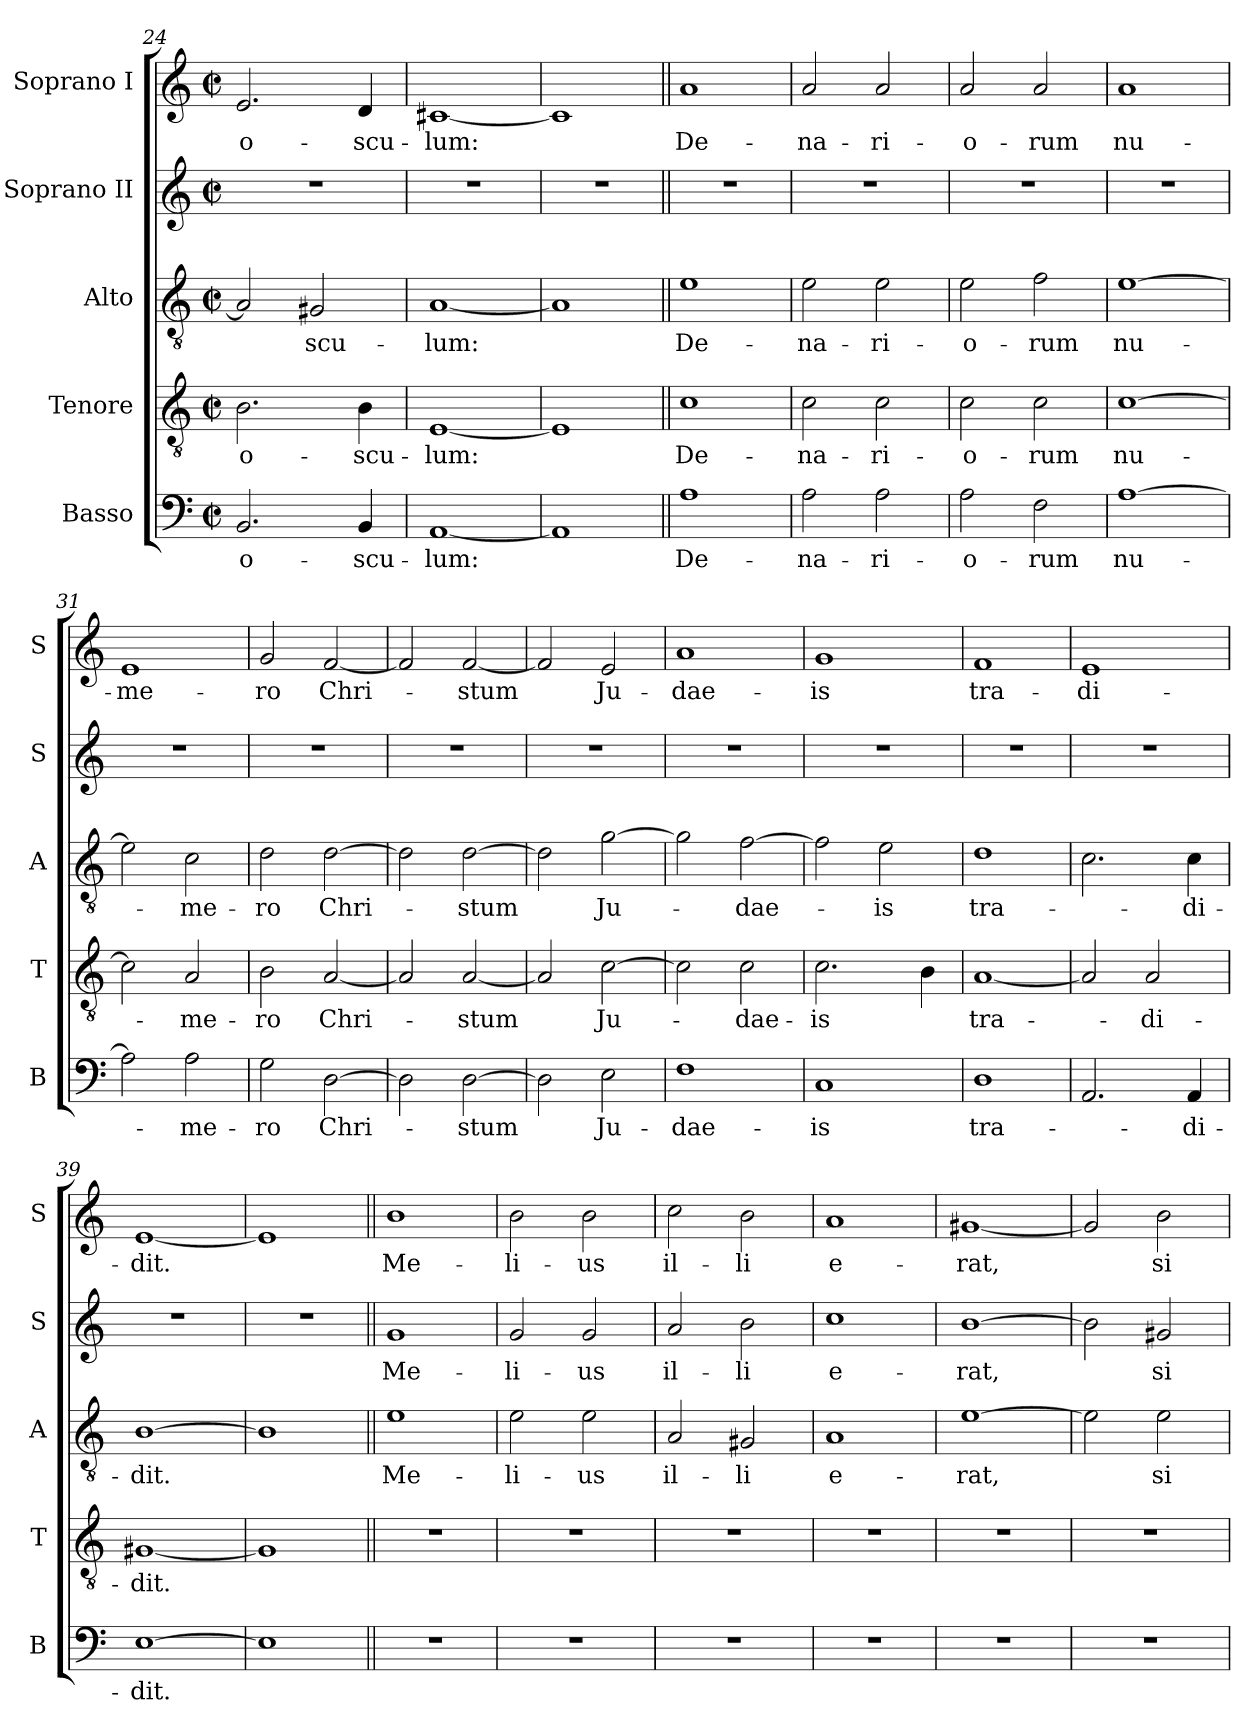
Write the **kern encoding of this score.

**kern	**text	**kern	**text	**kern	**text	**kern	**text	**kern	**text
*part5	*part5	*part4	*part4	*part3	*part3	*part2	*part2	*part1	*part1
*staff5	*staff5	*staff4	*staff4	*staff3	*staff3	*staff2	*staff2	*staff1	*staff1
*I"Basso	*	*I"Tenore	*	*I"Alto	*	*I"Soprano II	*	*I"Soprano I	*
*I'B	*	*I'T	*	*I'A	*	*I'S	*	*I'S	*
*clefF4	*	*clefGv2	*	*clefGv2	*	*clefG2	*	*clefG2	*
*k[]	*	*k[]	*	*k[]	*	*k[]	*	*k[]	*
*M2/2	*	*M2/2	*	*M2/2	*	*M2/2	*	*M2/2	*
*met(c|)	*	*met(c|)	*	*met(c|)	*	*met(c|)	*	*met(c|)	*
=24	=24	=24	=24	=24	=24	=24	=24	=24	=24
2.BB/	o-	2.B\	o-	2A/]	.	1r	.	2.e/	o-
.	.	.	.	2G#X/	-scu-	.	.	.	.
4BB/	-scu-	4B\	-scu-	.	.	.	.	4d/	-scu-
=25	=25	=25	=25	=25	=25	=25	=25	=25	=25
[1AA	-lum:	[1E	-lum:	[1A	-lum:	1r	.	[1c#X	-lum:
=26	=26	=26	=26	=26	=26	=26	=26	=26	=26
1AA]	.	1E]	.	1A]	.	1r	.	1c#]	.
=27||	=27||	=27||	=27||	=27||	=27||	=27||	=27||	=27||	=27||
1A	De-	1c	De-	1e	De-	1r	.	1a	De-
=28	=28	=28	=28	=28	=28	=28	=28	=28	=28
2A\	-na-	2c\	-na-	2e\	-na-	1r	.	2a/	-na-
2A\	-ri-	2c\	-ri-	2e\	-ri-	.	.	2a/	-ri-
=29	=29	=29	=29	=29	=29	=29	=29	=29	=29
2A\	-o-	2c\	-o-	2e\	-o-	1r	.	2a/	-o-
2F\	-rum	2c\	-rum	2f\	-rum	.	.	2a/	-rum
=30	=30	=30	=30	=30	=30	=30	=30	=30	=30
[1A	nu-	[1c	nu-	[1e	nu-	1r	.	1a	nu-
=31	=31	=31	=31	=31	=31	=31	=31	=31	=31
2A\]	.	2c\]	.	2e\]	.	1r	.	1e	-me-
2A\	-me-	2A/	-me-	2c\	-me-	.	.	.	.
=32	=32	=32	=32	=32	=32	=32	=32	=32	=32
2G\	-ro	2B\	-ro	2d\	-ro	1r	.	2g/	-ro
[2D\	Chri-	[2A/	Chri-	[2d\	Chri-	.	.	[2f/	Chri-
=33	=33	=33	=33	=33	=33	=33	=33	=33	=33
2D\]	.	2A/]	.	2d\]	.	1r	.	2f/]	.
[2D\	-stum	[2A/	-stum	[2d\	-stum	.	.	[2f/	-stum
=34	=34	=34	=34	=34	=34	=34	=34	=34	=34
2D\]	.	2A/]	.	2d\]	.	1r	.	2f/]	.
2E\	Ju-	[2c\	Ju-	[2g\	Ju-	.	.	2e/	Ju-
=35	=35	=35	=35	=35	=35	=35	=35	=35	=35
1F	-dae-	2c\]	.	2g\]	.	1r	.	1a	-dae-
.	.	2c\	-dae-	[2f\	-dae-	.	.	.	.
=36	=36	=36	=36	=36	=36	=36	=36	=36	=36
1C	-is	2.c\	-is	2f\]	.	1r	.	1g	-is
.	.	.	.	2e\	-is	.	.	.	.
.	.	4B\	.	.	.	.	.	.	.
=37	=37	=37	=37	=37	=37	=37	=37	=37	=37
1D	tra-	[1A	tra-	1d	tra-	1r	.	1f	tra-
=38	=38	=38	=38	=38	=38	=38	=38	=38	=38
2.AA/	.	2A/]	.	2.c\	.	1r	.	1e	-di-
.	.	2A/	-di-	.	.	.	.	.	.
4AA/	-di-	.	.	4c\	-di-	.	.	.	.
=39	=39	=39	=39	=39	=39	=39	=39	=39	=39
[1E	-dit.	[1G#X	-dit.	[1B	-dit.	1r	.	[1e	-dit.
=40	=40	=40	=40	=40	=40	=40	=40	=40	=40
1E]	.	1G#]	.	1B]	.	1r	.	1e]	.
=41||	=41||	=41||	=41||	=41||	=41||	=41||	=41||	=41||	=41||
1r	.	1r	.	1e	Me-	1g	Me-	1b	Me-
=42	=42	=42	=42	=42	=42	=42	=42	=42	=42
1r	.	1r	.	2e\	-li-	2g/	-li-	2b\	-li-
.	.	.	.	2e\	-us	2g/	-us	2b\	-us
=43	=43	=43	=43	=43	=43	=43	=43	=43	=43
1r	.	1r	.	2A/	il-	2a/	il-	2cc\	il-
.	.	.	.	2G#X/	-li	2b\	-li	2b\	-li
=44	=44	=44	=44	=44	=44	=44	=44	=44	=44
1r	.	1r	.	1A	e-	1cc	e-	1a	e-
=45	=45	=45	=45	=45	=45	=45	=45	=45	=45
1r	.	1r	.	[1e	-rat,	[1b	-rat,	[1g#X	-rat,
=46	=46	=46	=46	=46	=46	=46	=46	=46	=46
1r	.	1r	.	2e\]	.	2b\]	.	2g#/]	.
.	.	.	.	2e\	si	2g#X/	si	2b\	si
=	=	=	=	=	=	=	=	=	=
*-	*-	*-	*-	*-	*-	*-	*-	*-	*-
